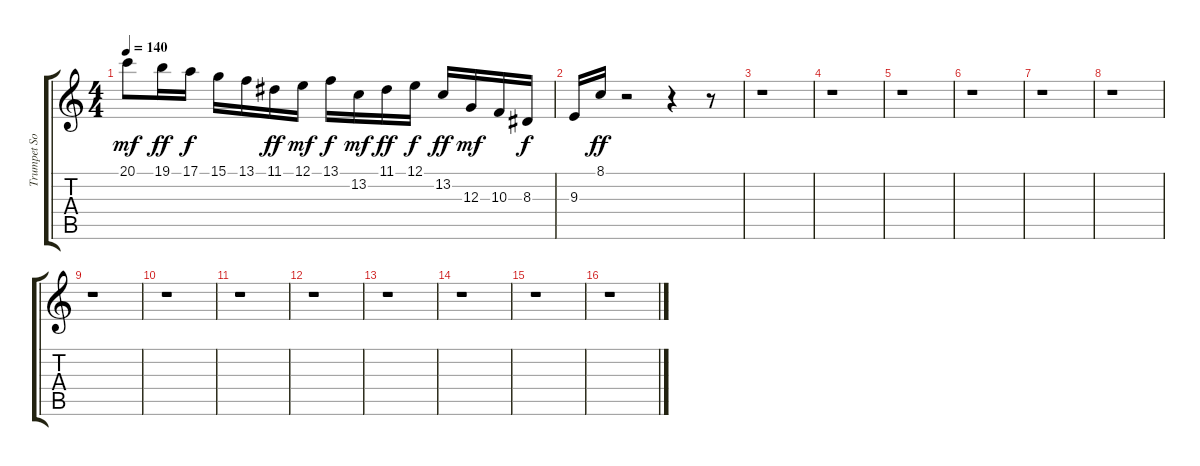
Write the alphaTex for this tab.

\track ("Trumpet Solo" "Trumpet So") {instrument trumpet}
\staff {score tabs}
\tuning (E4 B3 G3 D3 A2 E2) {hide}
\ts (4 4)
\tempo 140
\clef g2
\ks c
20.1.8{dy mf} 19.1.16{dy ff} 17.1.16{dy f} 15.1.16 13.1.16 11.1.16{dy ff} 12.1.16{dy mf} 13.1.16{dy f} 13.2.16{dy mf} 11.1.16{dy ff} 12.1.16{dy f} 13.2.16{dy ff} 12.3.16{dy mf} 10.3.16 8.3.16{dy f} |
9.3.16 8.1.16{dy ff} r.2 r.4 r.8 |
r.1 |
r.1 |
r.1 |
r.1 |
r.1 |
r.1 |
r.1 |
r.1 |
r.1 |
r.1 |
r.1 |
r.1 |
r.1 |
r.1
